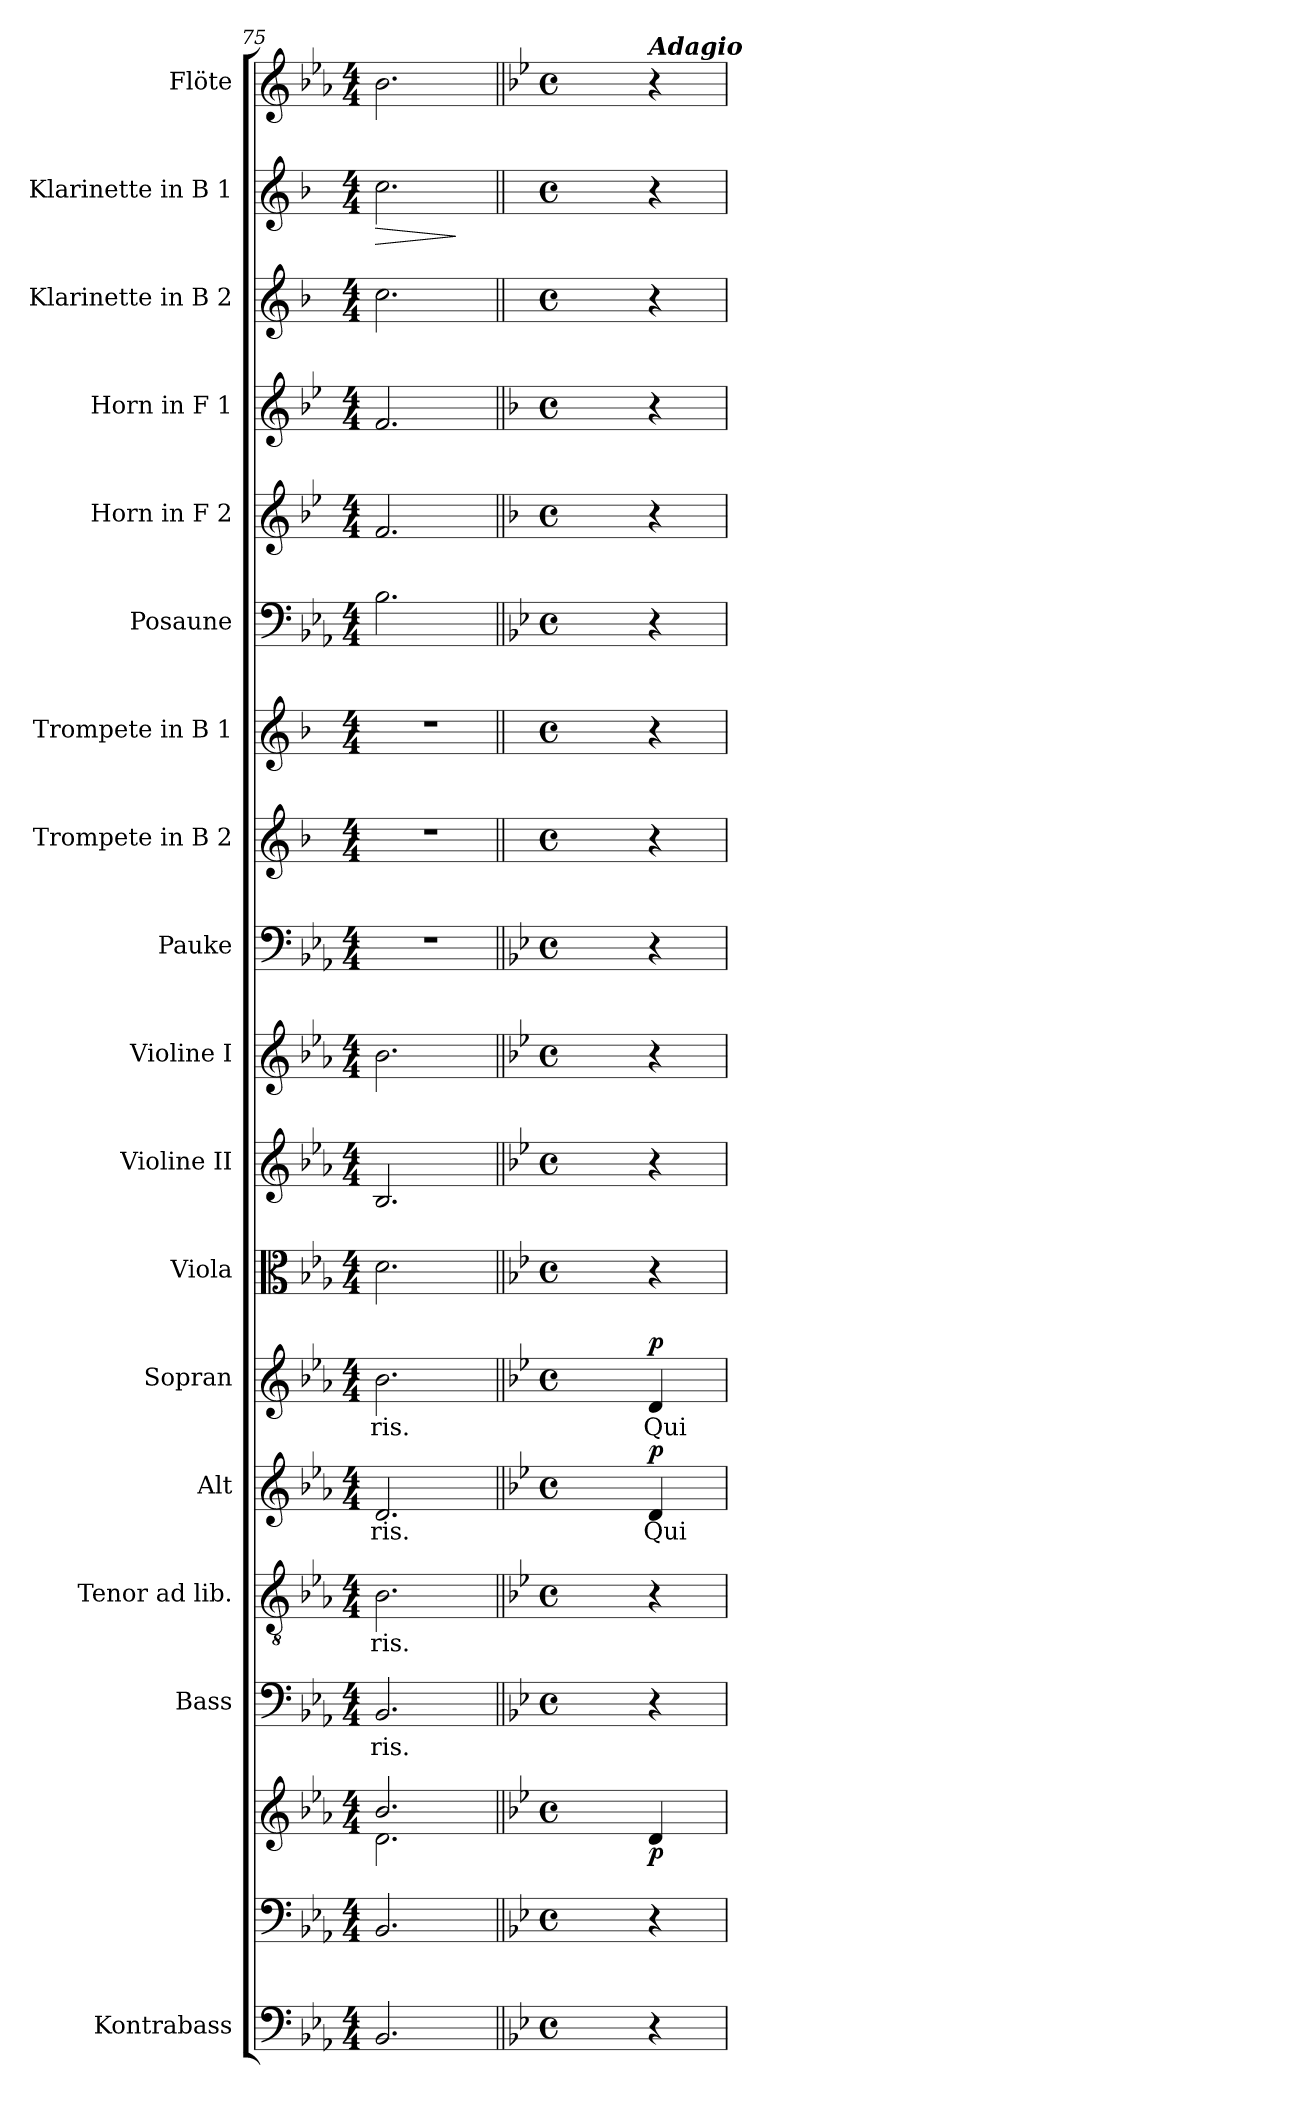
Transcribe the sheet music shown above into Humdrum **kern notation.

**kern	**kern	**kern	**dynam	**kern	**text	**kern	**text	**kern	**text	**dynam	**kern	**text	**dynam	**kern	**kern	**kern	**kern	**kern	**kern	**kern	**kern	**kern	**kern	**kern	**dynam	**kern
*part18	*part17	*part17	*part17	*part16	*part16	*part15	*part15	*part14	*part14	*part14	*part13	*part13	*part13	*part12	*part11	*part10	*part9	*part8	*part7	*part6	*part5	*part4	*part3	*part2	*part2	*part1
*staff19	*staff18	*staff17	*staff17/18	*staff16	*staff16	*staff15	*staff15	*staff14	*staff14	*staff14	*staff13	*staff13	*staff13	*staff12	*staff11	*staff10	*staff9	*staff8	*staff7	*staff6	*staff5	*staff4	*staff3	*staff2	*staff2	*staff1
*I"Kontrabass	*	*	*	*I"Bass	*	*I"Tenor ad lib.	*	*I"Alt	*	*	*I"Sopran	*	*	*I"Viola	*I"Violine II	*I"Violine I	*I"Pauke	*I"Trompete in B 2	*I"Trompete in B 1	*I"Posaune	*I"Horn in F 2	*I"Horn in F 1	*I"Klarinette in B 2	*I"Klarinette in B 1	*	*I"Flöte
*I'Kb.	*	*	*	*I'B	*	*I'T	*	*I'A	*	*	*I'S	*	*	*I'Vla.	*I'Vl. II	*I'Vl. I	*I'Pk.	*	*	*I'Pos.	*I'Hrn. 2	*I'Hrn. 1	*	*	*	*I'Fl.
*clefF4	*clefF4	*clefG2	*	*clefF4	*	*clefGv2	*	*clefG2	*	*	*clefG2	*	*	*clefC3	*clefG2	*clefG2	*clefF4	*clefG2	*clefG2	*clefF4	*clefG2	*clefG2	*clefG2	*clefG2	*	*clefG2
*ITrd7c12	*	*	*	*	*	*	*	*	*	*	*	*	*	*	*	*	*	*ITrd1c2	*ITrd1c2	*	*ITrd4c7	*ITrd4c7	*ITrd1c2	*ITrd1c2	*	*
*k[b-e-a-]	*k[b-e-a-]	*k[b-e-a-]	*	*k[b-e-a-]	*	*k[b-e-a-]	*	*k[b-e-a-]	*	*	*k[b-e-a-]	*	*	*k[b-e-a-]	*k[b-e-a-]	*k[b-e-a-]	*k[b-e-a-]	*k[b-e-a-]	*k[b-e-a-]	*k[b-e-a-]	*k[b-e-a-]	*k[b-e-a-]	*k[b-e-a-]	*k[b-e-a-]	*	*k[b-e-a-]
*E-:	*E-:	*E-:	*	*E-:	*	*E-:	*	*E-:	*	*	*E-:	*	*	*E-:	*E-:	*E-:	*E-:	*E-:	*E-:	*E-:	*E-:	*E-:	*E-:	*E-:	*	*E-:
*M4/4	*M4/4	*M4/4	*	*M4/4	*	*M4/4	*	*M4/4	*	*	*M4/4	*	*	*M4/4	*M4/4	*M4/4	*M4/4	*M4/4	*M4/4	*M4/4	*M4/4	*M4/4	*M4/4	*M4/4	*	*M4/4
=75	=75	=75	=75	=75	=75	=75	=75	=75	=75	=75	=75	=75	=75	=75	=75	=75	=75	=75	=75	=75	=75	=75	=75	=75	=75	=75
*	*	*^	*	*	*	*	*	*	*	*	*	*	*	*	*	*	*	*	*	*	*	*	*	*	*	*
!	!	!	!	!	!	!LO:LY:b	!	!LO:LY:b	!	!LO:LY:b	!	!	!LO:LY:b	!	!	!	!	!	!	!	!	!	!	!	!	!LO:HP:b	!
2.BBB-/	2.BB-/	2.b-/	2.d\	.	2.BB-/	-ris.	2.B-\	-ris.	2.d/	-ris.	.	2.b-\	-ris.	.	2.d\	2.B-/	2.b-\	1r	1r	1r	2.B-\	2.B-/	2.B-/	2.b-\	2.b-\	>	2.b-\
4ryy	4ryy	4ryy	4ryy	.	4ryy	.	4ryy	.	4ryy	.	.	4ryy	.	.	4ryy	4ryy	4ryy	.	.	.	4ryy	4ryy	4ryy	4ryy	4ryy	]	4ryy
*	*	*v	*v	*	*	*	*	*	*	*	*	*	*	*	*	*	*	*	*	*	*	*	*	*	*	*	*
!!LO:PB:g=z
=76||	=76||	=76||	=76||	=76||	=76||	=76||	=76||	=76||	=76||	=76||	=76||	=76||	=76||	=76||	=76||	=76||	=76||	=76||	=76||	=76||	=76||	=76||	=76||	=76||	=76||	=76||
*k[b-e-]	*k[b-e-]	*k[b-e-]	*	*k[b-e-]	*	*k[b-e-]	*	*k[b-e-]	*	*	*k[b-e-]	*	*	*k[b-e-]	*k[b-e-]	*k[b-e-]	*k[b-e-]	*k[b-e-]	*k[b-e-]	*k[b-e-]	*k[b-e-]	*k[b-e-]	*k[b-e-]	*k[b-e-]	*	*k[b-e-]
*B-:	*B-:	*B-:	*	*B-:	*	*B-:	*	*B-:	*	*	*B-:	*	*	*B-:	*B-:	*B-:	*B-:	*B-:	*B-:	*B-:	*B-:	*B-:	*B-:	*B-:	*	*B-:
*M4/4	*M4/4	*M4/4	*	*M4/4	*	*M4/4	*	*M4/4	*	*	*M4/4	*	*	*M4/4	*M4/4	*M4/4	*M4/4	*M4/4	*M4/4	*M4/4	*M4/4	*M4/4	*M4/4	*M4/4	*	*M4/4
*met(c)	*met(c)	*met(c)	*	*met(c)	*	*met(c)	*	*met(c)	*	*	*met(c)	*	*	*met(c)	*met(c)	*met(c)	*met(c)	*met(c)	*met(c)	*met(c)	*met(c)	*met(c)	*met(c)	*met(c)	*	*met(c)
2.ryy	2.ryy	2.ryy	.	2.ryy	.	2.ryy	.	2.ryy	.	.	2.ryy	.	.	2.ryy	2.ryy	2.ryy	2.ryy	2.ryy	2.ryy	2.ryy	2.ryy	2.ryy	2.ryy	2.ryy	.	2.ryy
!	!	!	!	!	!	!	!	!	!	!	!	!	!	!	!	!	!	!	!	!	!	!	!	!	!	!LO:TX:a:Bi:t=Adagio
!	!	!	!LO:DY:b	!	!	!	!	!	!LO:LY:b	!LO:DY:a	!	!LO:LY:b	!LO:DY:a	!	!	!	!	!	!	!	!	!	!	!	!	!
4r	4r	4d/	p	4r	.	4r	.	4d/	Qui	p	4d/	Qui	p	4r	4r	4r	4r	4r	4r	4r	4r	4r	4r	4r	.	4r
=	=	=	=	=	=	=	=	=	=	=	=	=	=	=	=	=	=	=	=	=	=	=	=	=	=	=
*-	*-	*-	*-	*-	*-	*-	*-	*-	*-	*-	*-	*-	*-	*-	*-	*-	*-	*-	*-	*-	*-	*-	*-	*-	*-	*-
